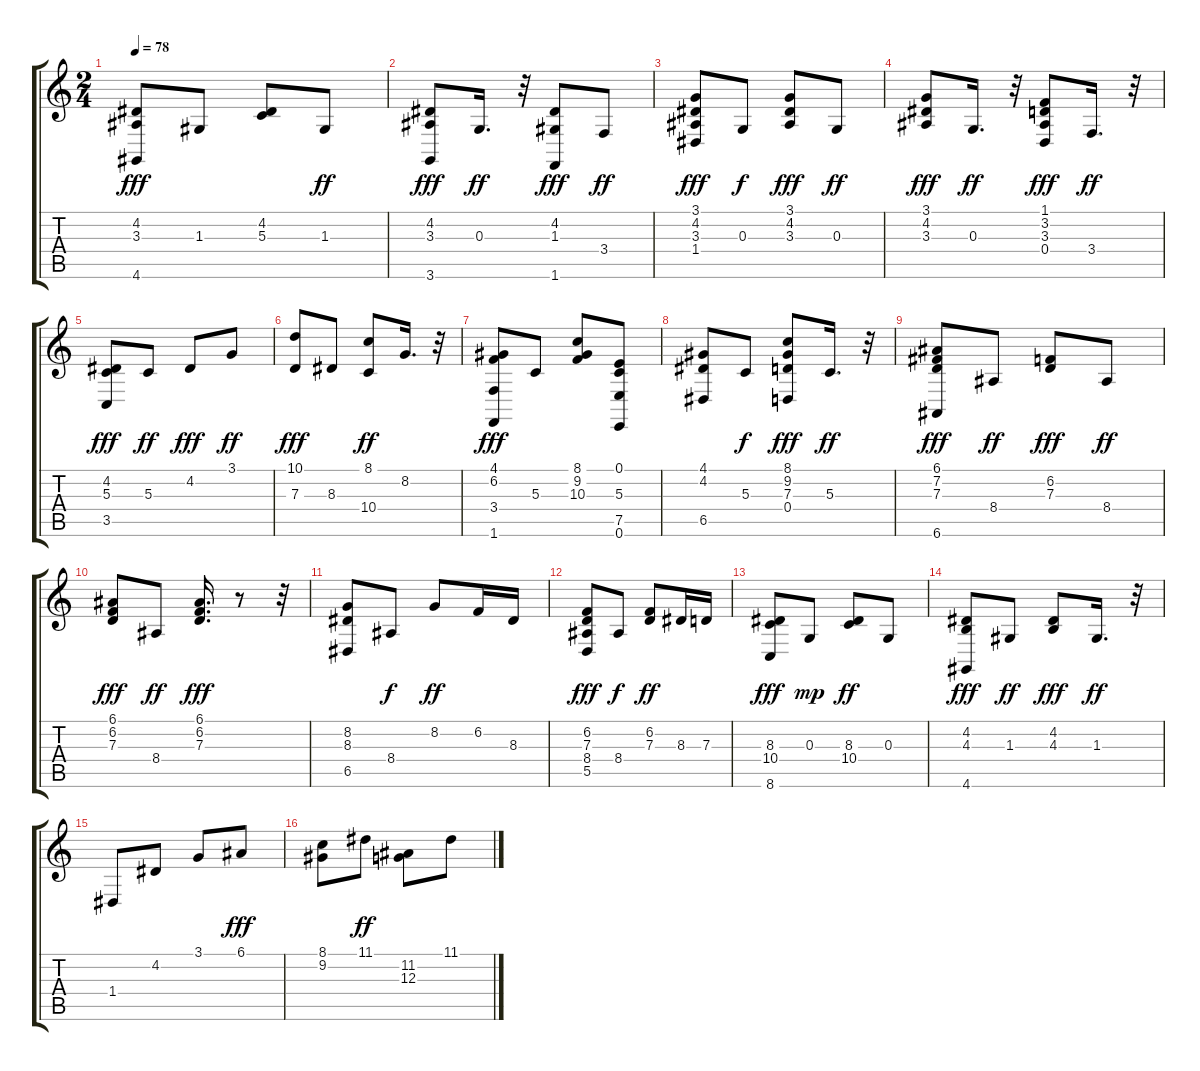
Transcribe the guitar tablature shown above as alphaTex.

\track "" {instrument acousticgrandpiano}
\staff {score tabs}
\tuning (E4 B3 G3 D3 A2 E2) {hide}
\ts (2 4)
\tempo 78
\clef g2
\ks c
(4.2 3.3 4.6).8{dy fff} 1.3.8 (4.2 5.3).8 1.3.8{dy ff} |
(4.2 3.3 3.6).8{dy fff} 0.3.16{d dy ff} r.32 (4.2 1.3 1.6).8{dy fff} 3.4.8{dy ff} |
(3.1 4.2 3.3 1.4).8{dy fff} 0.3.8{dy f} (3.1 4.2 3.3).8{dy fff} 0.3.8{dy ff} |
(3.1 4.2 3.3).8{dy fff} 0.3.16{d dy ff} r.32 (1.1 3.2 3.3 0.4).8{dy fff} 3.4.16{d dy ff} r.32 |
(4.2 5.3 3.5).8{dy fff} 5.3.8{dy ff} 4.2.8{dy fff} 3.1.8{dy ff} |
(10.1 7.3).8{dy fff} 8.3.8 (8.1 10.4).8{dy ff} 8.2.16{d} r.32 |
(4.1 6.2 3.4 1.6).8{dy fff} 5.3.8 (8.1 9.2 10.3).8 (0.1 5.3 7.5 0.6).8 |
(4.1 4.2 6.5).8 5.3.8{dy f} (8.1 9.2 7.3 0.4).8{dy fff} 5.3.16{d dy ff} r.32 |
(6.1 7.2 7.3 6.6).8{dy fff} 8.4.8{dy ff} (6.2 7.3).8{dy fff} 8.4.8{dy ff} |
(6.1 6.2 7.3).8{dy fff} 8.4.8{dy ff} (6.1 6.2 7.3).16{d dy fff} r.8 r.32 |
(8.2 8.3 6.5).8 8.4.8{dy f} 8.2.8{dy ff} 6.2.16 8.3.16 |
(6.2 7.3 8.4 5.5).8{dy fff} 8.4.8{dy f} (6.2 7.3).8{dy ff} 8.3.16 7.3.16 |
(8.3 10.4 8.6).8{dy fff} 0.3.8{dy mp} (8.3 10.4).8{dy ff} 0.3.8 |
(4.2 4.3 4.6).8{dy fff} 1.3.8{dy ff} (4.2 4.3).8{dy fff} 1.3.16{d dy ff} r.32 |
1.4.8 4.2.8 3.1.8 6.1.8{dy fff} |
(8.1 9.2).8 11.1.8{dy ff} (11.2 12.3).8 11.1.8
